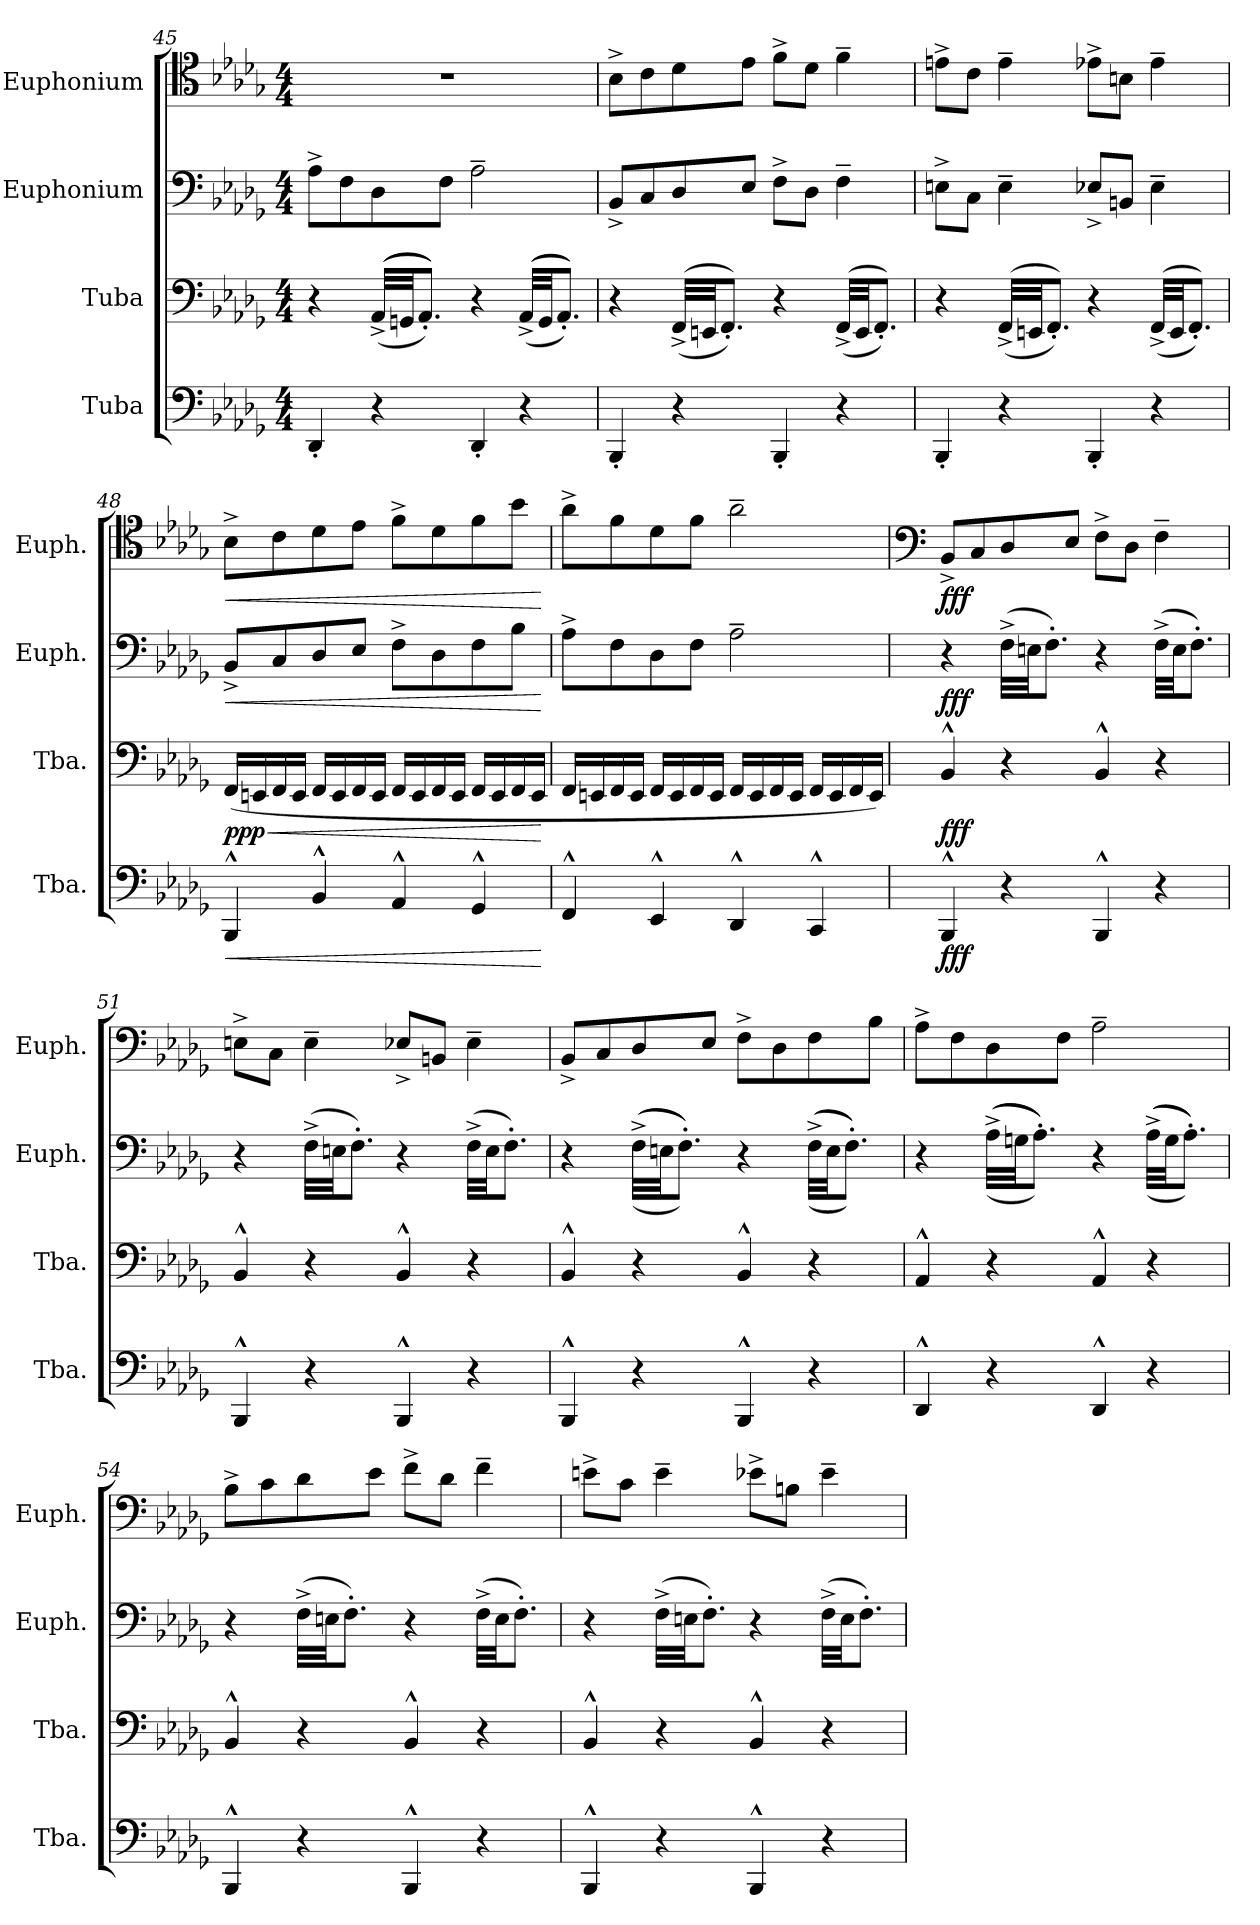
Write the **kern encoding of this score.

**kern	**dynam	**kern	**dynam	**kern	**dynam	**kern	**dynam
*part4	*part4	*part3	*part3	*part2	*part2	*part1	*part1
*staff4	*staff4	*staff3	*staff3	*staff2	*staff2	*staff1	*staff1
*I"Tuba	*	*I"Tuba	*	*I"Euphonium	*	*I"Euphonium	*
*I'Tba.	*	*I'Tba.	*	*I'Euph.	*	*I'Euph.	*
*clefF4	*	*clefF4	*	*clefF4	*	*clefC4	*
*k[b-e-a-d-g-]	*	*k[b-e-a-d-g-]	*	*k[b-e-a-d-g-]	*	*k[b-e-a-d-g-]	*
*M4/4	*	*M4/4	*	*M4/4	*	*M4/4	*
=45	=45	=45	=45	=45	=45	=45	=45
4DD-'/	.	4r	.	8A-^\L	.	1r	.
.	.	.	.	8F\	.	.	.
4r	.	(((32AA-^/LLL	.	8D-\	.	.	.
.	.	32GGn/JJ	.	.	.	.	.
.	.	8.AA-'/J)))	.	.	.	.	.
.	.	.	.	8F\J	.	.	.
4DD-'/	.	4r	.	2A-~\	.	.	.
4r	.	(((32AA-^/LLL	.	.	.	.	.
.	.	32GG/JJ	.	.	.	.	.
.	.	8.AA-'/J)))	.	.	.	.	.
=46	=46	=46	=46	=46	=46	=46	=46
*	*	*	*	*	*	*MM140	*
4BBB-'/	.	4r	.	8BB-^/L	.	8B-^\L	.
.	.	.	.	8C/	.	8c\	.
4r	.	((32FF^/LLL	.	8D-/	.	8d-\	.
.	.	32EEn/JJ	.	.	.	.	.
.	.	8.FF'/J))	.	.	.	.	.
.	.	.	.	8E-/J	.	8e-\J	.
4BBB-'/	.	4r	.	8F^\L	.	8f^\L	.
.	.	.	.	8D-\J	.	8d-\J	.
4r	.	((32FF^/LLL	.	4F~\	.	4f~\	.
.	.	32EE/JJ	.	.	.	.	.
.	.	8.FF'/J))	.	.	.	.	.
!!LO:LB:g=z
=47	=47	=47	=47	=47	=47	=47	=47
4BBB-'/	.	4r	.	8En^\L	.	8en^\L	.
.	.	.	.	8C\J	.	8c\J	.
4r	.	((32FF^/LLL	.	4E~\	.	4e~\	.
.	.	32EEn/JJ	.	.	.	.	.
.	.	8.FF'/J))	.	.	.	.	.
4BBB-'/	.	4r	.	8E-X^/L	.	8e-X^\L	.
.	.	.	.	8BBn/J	.	8Bn\J	.
4r	.	((32FF^/LLL	.	4E-~\	.	4e-~\	.
.	.	32EE/JJ	.	.	.	.	.
.	.	8.FF'/J))	.	.	.	.	.
=48	=48	=48	=48	=48	=48	=48	=48
!	!LO:HP:b	!	!LO:HP:b	!	!LO:HP:b	!	!LO:HP:b
!	!	!	!LO:DY:n=1:b	!	!	!	!
4BBB-^^/	<	(16FF/LL	< ppp	8BB-^/L	<	8B-^\L	<
.	.	16EEn/	.	.	.	.	.
.	.	16FF/	.	8C/	.	8c\	.
.	.	16EE/JJ	.	.	.	.	.
4BB-^^/	.	16FF/LL	.	8D-/	.	8d-\	.
.	.	16EE/	.	.	.	.	.
.	.	16FF/	.	8E-/J	.	8e-\J	.
.	.	16EE/JJ	.	.	.	.	.
4AA-^^/	.	16FF/LL	.	8F^\L	.	8f^\L	.
.	.	16EE/	.	.	.	.	.
.	.	16FF/	.	8D-\	.	8d-\	.
.	.	16EE/JJ	.	.	.	.	.
4GG-^^/	.	16FF/LL	.	8F\	.	8f\	.
.	.	16EE/	.	.	.	.	.
.	.	16FF/	.	8B-\J	.	8b-\J	.
.	.	16EE/JJ	.	.	.	.	.
.	[	.	[	.	[	.	[
!!LO:PB:g=z
=49	=49	=49	=49	=49	=49	=49	=49
4FF^^/	.	16FF/LL	.	8A-^\L	.	8a-^\L	.
.	.	16EEn/	.	.	.	.	.
.	.	16FF/	.	8F\	.	8f\	.
.	.	16EE/JJ	.	.	.	.	.
4EE-^^/	.	16FF/LL	.	8D-\	.	8d-\	.
.	.	16EE/	.	.	.	.	.
.	.	16FF/	.	8F\J	.	8f\J	.
.	.	16EE/JJ	.	.	.	.	.
4DD-^^/	.	16FF/LL	.	2A-~\	.	2a-~\	.
.	.	16EE/	.	.	.	.	.
.	.	16FF/	.	.	.	.	.
.	.	16EE/JJ	.	.	.	.	.
4CC^^/	.	16FF/LL	.	.	.	.	.
.	.	16EE/	.	.	.	.	.
.	.	16FF/	.	.	.	.	.
.	.	16EE/JJ)	.	.	.	.	.
=50	=50	=50	=50	=50	=50	=50	=50
!!LO:REH:place=s1:a:B:fs=14:t=C
*	*	*	*	*	*	*clefF4	*
*	*	*	*	*	*	*MM150	*
!	!LO:DY:b	!	!LO:DY:b	!	!LO:DY:b	!	!LO:DY:b
4BBB-^^/	fff	4BB-^^/	fff	4r	fff	8BB-^/L	fff
.	.	.	.	.	.	8C/	.
4r	.	4r	.	(32F^\LLL	.	8D-/	.
.	.	.	.	32En\JJ	.	.	.
.	.	.	.	8.F'\J)	.	.	.
.	.	.	.	.	.	8E-/J	.
4BBB-^^/	.	4BB-^^/	.	4r	.	8F^\L	.
.	.	.	.	.	.	8D-\J	.
4r	.	4r	.	(32F^\LLL	.	4F~\	.
.	.	.	.	32E\JJ	.	.	.
.	.	.	.	8.F'\J)	.	.	.
=51	=51	=51	=51	=51	=51	=51	=51
4BBB-^^/	.	4BB-^^/	.	4r	.	8En^\L	.
.	.	.	.	.	.	8C\J	.
4r	.	4r	.	(32F^\LLL	.	4E~\	.
.	.	.	.	32En\JJ	.	.	.
.	.	.	.	8.F'\J)	.	.	.
4BBB-^^/	.	4BB-^^/	.	4r	.	8E-X^/L	.
.	.	.	.	.	.	8BBn/J	.
4r	.	4r	.	(32F^\LLL	.	4E-~\	.
.	.	.	.	32E\JJ	.	.	.
.	.	.	.	8.F'\J)	.	.	.
!!LO:LB:g=z
=52	=52	=52	=52	=52	=52	=52	=52
4BBB-^^/	.	4BB-^^/	.	4r	.	8BB-^/L	.
.	.	.	.	.	.	8C/	.
4r	.	4r	.	(((32F^\LLL	.	8D-/	.
.	.	.	.	32En\JJ	.	.	.
.	.	.	.	8.F'\J)))	.	.	.
.	.	.	.	.	.	8E-/J	.
4BBB-^^/	.	4BB-^^/	.	4r	.	8F^\L	.
.	.	.	.	.	.	8D-\	.
4r	.	4r	.	(((32F^\LLL	.	8F\	.
.	.	.	.	32E\JJ	.	.	.
.	.	.	.	8.F'\J)))	.	.	.
.	.	.	.	.	.	8B-\J	.
=53	=53	=53	=53	=53	=53	=53	=53
4DD-^^/	.	4AA-^^/	.	4r	.	8A-^\L	.
.	.	.	.	.	.	8F\	.
4r	.	4r	.	(((32A-^\LLL	.	8D-\	.
.	.	.	.	32Gn\JJ	.	.	.
.	.	.	.	8.A-'\J)))	.	.	.
.	.	.	.	.	.	8F\J	.
4DD-^^/	.	4AA-^^/	.	4r	.	2A-~\	.
4r	.	4r	.	(((32A-^\LLL	.	.	.
.	.	.	.	32G\JJ	.	.	.
.	.	.	.	8.A-'\J)))	.	.	.
=54	=54	=54	=54	=54	=54	=54	=54
4BBB-^^/	.	4BB-^^/	.	4r	.	8B-^\L	.
.	.	.	.	.	.	8c\	.
4r	.	4r	.	(32F^\LLL	.	8d-\	.
.	.	.	.	32En\JJ	.	.	.
.	.	.	.	8.F'\J)	.	.	.
.	.	.	.	.	.	8e-\J	.
4BBB-^^/	.	4BB-^^/	.	4r	.	8f^\L	.
.	.	.	.	.	.	8d-\J	.
4r	.	4r	.	(32F^\LLL	.	4f~\	.
.	.	.	.	32E\JJ	.	.	.
.	.	.	.	8.F'\J)	.	.	.
!!LO:LB:g=z
=55	=55	=55	=55	=55	=55	=55	=55
4BBB-^^/	.	4BB-^^/	.	4r	.	8en^\L	.
.	.	.	.	.	.	8c\J	.
4r	.	4r	.	(32F^\LLL	.	4e~\	.
.	.	.	.	32En\JJ	.	.	.
.	.	.	.	8.F'\J)	.	.	.
4BBB-^^/	.	4BB-^^/	.	4r	.	8e-X^\L	.
.	.	.	.	.	.	8Bn\J	.
4r	.	4r	.	(32F^\LLL	.	4e-~\	.
.	.	.	.	32E\JJ	.	.	.
.	.	.	.	8.F'\J)	.	.	.
=	=	=	=	=	=	=	=
*-	*-	*-	*-	*-	*-	*-	*-
